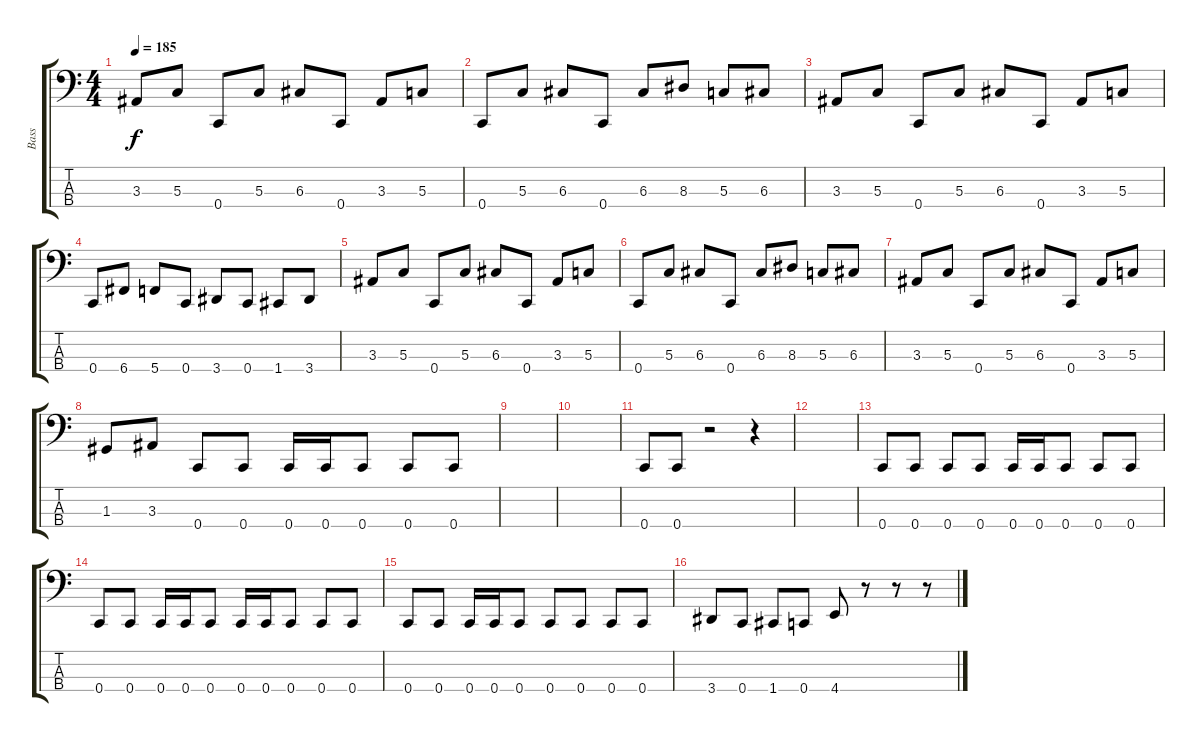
\track ("Bass" "Bass") {instrument electricbasspick}
\staff {score tabs}
\tuning (F2 C2 G1 C1) {hide}
\ts (4 4)
\tempo 185
\clef f4
\ks c
3.3.8{dy f} 5.3.8 0.4.8 5.3.8 6.3.8 0.4.8 3.3.8 5.3.8 |
0.4.8 5.3.8 6.3.8 0.4.8 6.3.8 8.3.8 5.3.8 6.3.8 |
3.3.8 5.3.8 0.4.8 5.3.8 6.3.8 0.4.8 3.3.8 5.3.8 |
0.4.8 6.4.8 5.4.8 0.4.8 3.4.8 0.4.8 1.4.8 3.4.8 |
3.3.8 5.3.8 0.4.8 5.3.8 6.3.8 0.4.8 3.3.8 5.3.8 |
0.4.8 5.3.8 6.3.8 0.4.8 6.3.8 8.3.8 5.3.8 6.3.8 |
3.3.8 5.3.8 0.4.8 5.3.8 6.3.8 0.4.8 3.3.8 5.3.8 |
1.3.8 3.3.8 0.4.8 0.4.8 0.4.16 0.4.16 0.4.8 0.4.8 0.4.8 |
|
|
0.4.8 0.4.8 r.2 r.4 |
|
0.4.8 0.4.8 0.4.8 0.4.8 0.4.16 0.4.16 0.4.8 0.4.8 0.4.8 |
0.4.8 0.4.8 0.4.16 0.4.16 0.4.8 0.4.16 0.4.16 0.4.8 0.4.8 0.4.8 |
0.4.8 0.4.8 0.4.16 0.4.16 0.4.8 0.4.8 0.4.8 0.4.8 0.4.8 |
3.4.8 0.4.8 1.4.8 0.4.8 4.4.8 r.8 r.8 r.8
